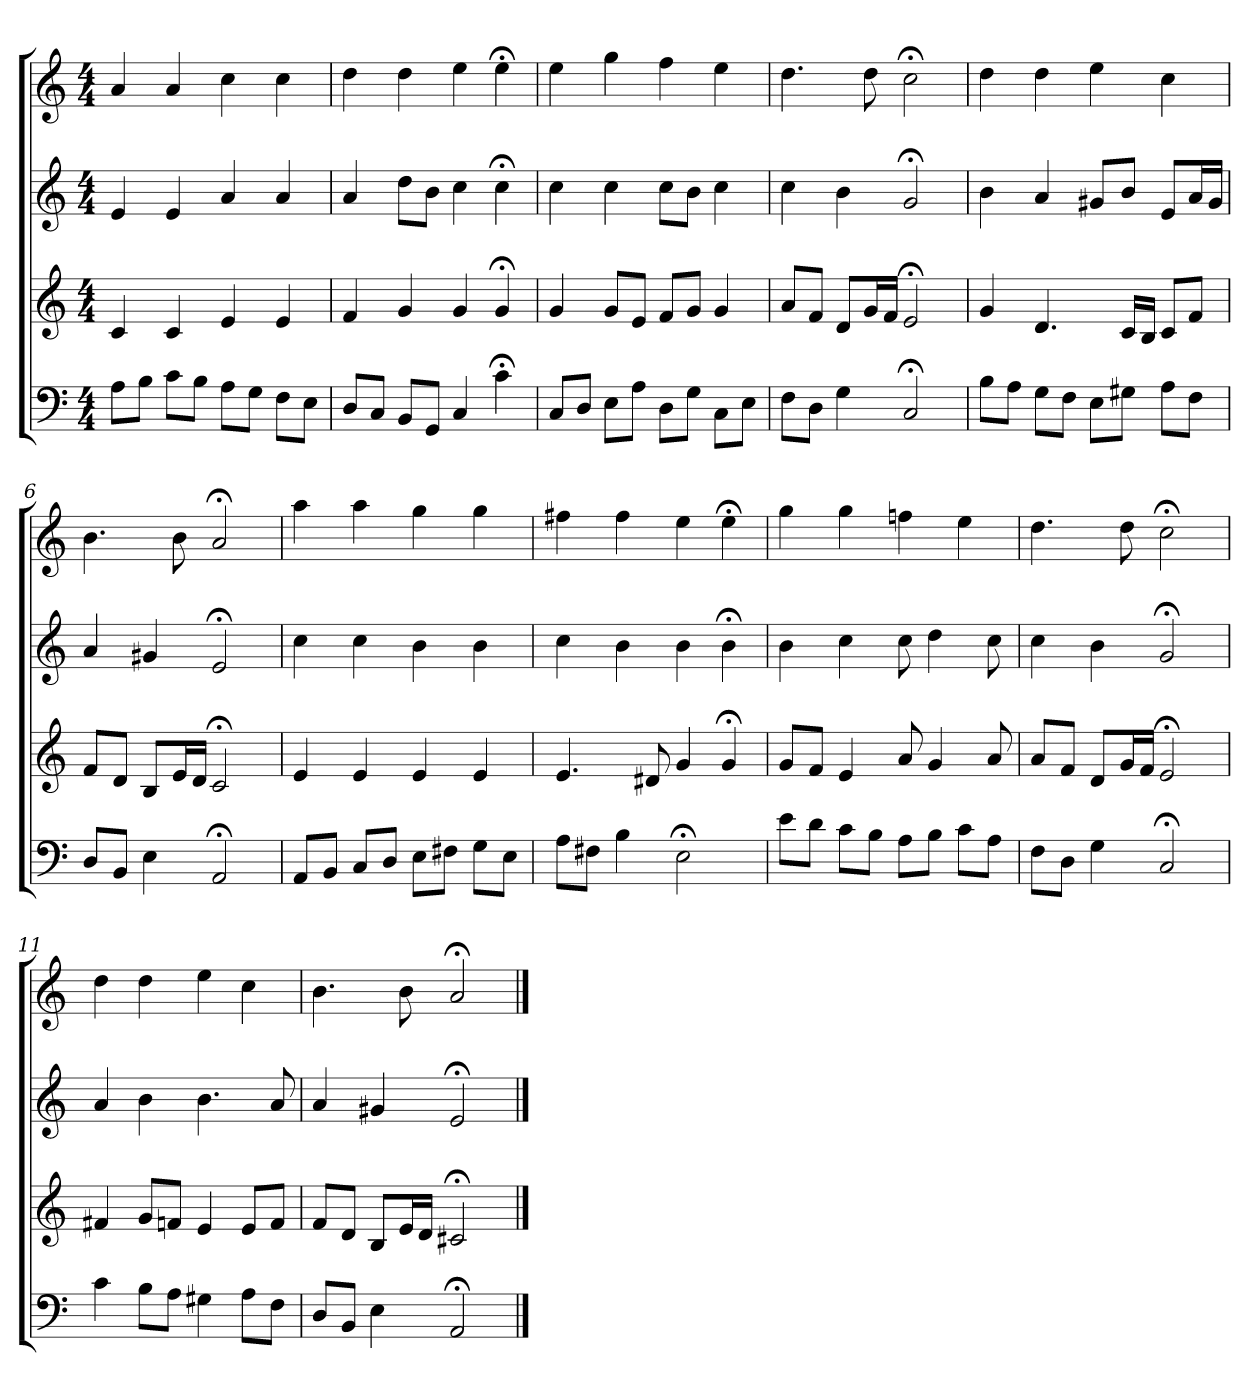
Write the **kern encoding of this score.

**kern	**kern	**kern	**kern
*part4	*part3	*part2	*part1
*staff4	*staff3	*staff2	*staff1
*clefF4	*clefG2	*clefG2	*clefG2
*k[]	*k[]	*k[]	*k[]
*C:	*C:	*C:	*a:
*M4/4	*M4/4	*M4/4	*M4/4
=1	=1	=1	=1
8A\L	4c	4e	4a
8B\J	.	.	.
8c\L	4c	4e	4a
8B\J	.	.	.
8A\L	4e	4a	4cc
8G\J	.	.	.
8F\L	4e	4a	4cc
8E\J	.	.	.
=2	=2	=2	=2
8D/L	4f	4a	4dd
8C/J	.	.	.
8BB/L	4g	8dd\L	4dd
8GG/J	.	8b\J	.
4C	4g	4cc	4ee
4c;<	4g;<	4cc;<	4ee;<
=3	=3	=3	=3
8C/L	4g	4cc	4ee
8D/J	.	.	.
8E\L	8g/L	4cc	4gg
8A\J	8e/J	.	.
8D\L	8f/L	8cc\L	4ff
8G\J	8g/J	8b\J	.
8C\L	4g	4cc	4ee
8E\J	.	.	.
=4	=4	=4	=4
8F\L	8a/L	4cc	4.dd
8D\J	8f/J	.	.
4G	8d/L	4b	.
.	16g/L	.	8dd
.	16f/JJ	.	.
2C;<	2e;<	2g;<	2cc;<
=5	=5	=5	=5
8B\L	4g	4b	4dd
8A\J	.	.	.
8G\L	4.d	4a	4dd
8F\J	.	.	.
8E\L	.	8g#X/L	4ee
8G#X\J	16c/LL	8b/J	.
.	16B/JJ	.	.
8A\L	8c/L	8e/L	4cc
8F\J	8f/J	16a/L	.
.	.	16g#/JJ	.
=6	=6	=6	=6
8D/L	8f/L	4a	4.b
8BB/J	8d/J	.	.
4E	8B/L	4g#X	.
.	16e/L	.	8b
.	16d/JJ	.	.
2AA;<	2c;<	2e;<	2a;<
=7	=7	=7	=7
8AA/L	4e	4cc	4aa
8BB/J	.	.	.
8C/L	4e	4cc	4aa
8D/J	.	.	.
8E\L	4e	4b	4gg
8F#X\J	.	.	.
8G\L	4e	4b	4gg
8E\J	.	.	.
=8	=8	=8	=8
8A\L	4.e	4cc	4ff#X
8F#X\J	.	.	.
4B	.	4b	4ff#
.	8d#X	.	.
2E;<	4g	4b	4ee
.	4g;<	4b;<	4ee;<
=9	=9	=9	=9
8e\L	8g/L	4b	4gg
8d\J	8f/J	.	.
8c\L	4e	4cc	4gg
8B\J	.	.	.
8A\L	8a	8cc	4ffn
8B\J	4g	4dd	.
8c\L	.	.	4ee
8A\J	8a	8cc	.
=10	=10	=10	=10
8F\L	8a/L	4cc	4.dd
8D\J	8f/J	.	.
4G	8d/L	4b	.
.	16g/L	.	8dd
.	16f/JJ	.	.
2C;<	2e;<	2g;<	2cc;<
=11	=11	=11	=11
4c	4f#X	4a	4dd
8B\L	8g/L	4b	4dd
8A\J	8fn/J	.	.
4G#X	4e	4.b	4ee
8A\L	8e/L	.	4cc
8F\J	8f/J	8a	.
=12	=12	=12	=12
8D/L	8f/L	4a	4.b
8BB/J	8d/J	.	.
4E	8B/L	4g#X	.
.	16e/L	.	8b
.	16d/JJ	.	.
2AA;<	2c#X;<	2e;<	2a;<
==	==	==	==
*-	*-	*-	*-
